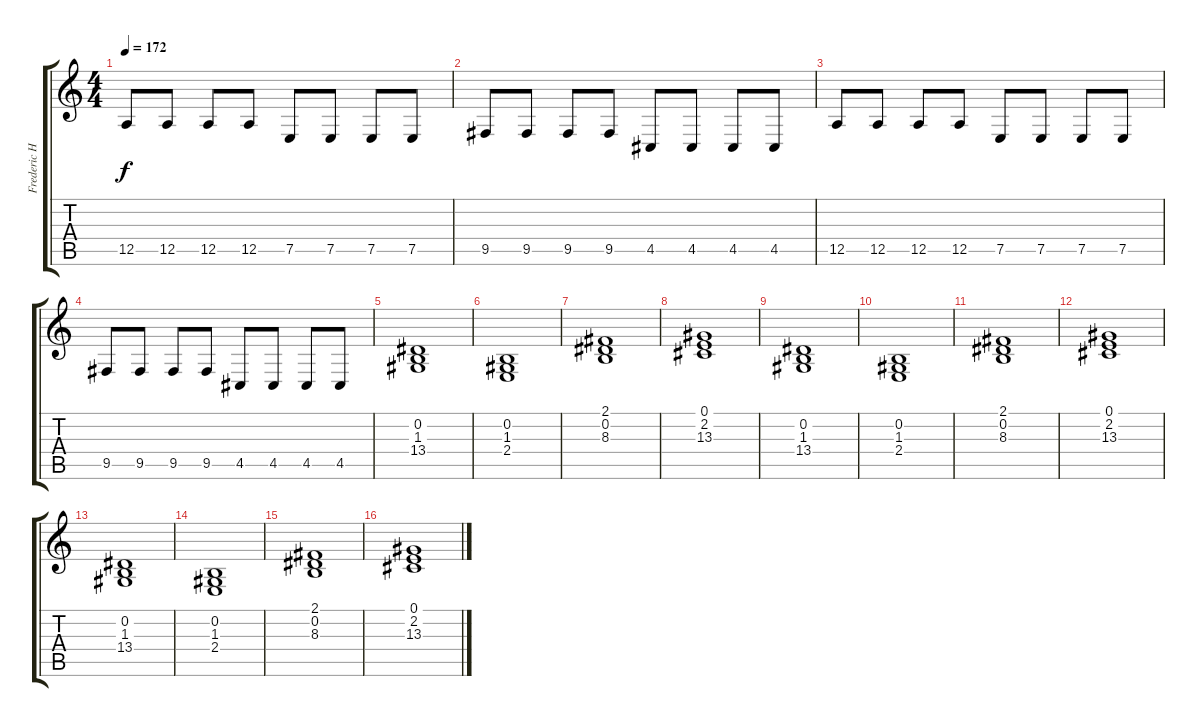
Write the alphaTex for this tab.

\track ("Frederic Helmer" "Frederic H") {instrument stringensemble1}
\staff {score tabs}
\tuning (E4 B3 G3 D3 A2 E2) {hide}
\ts (4 4)
\tempo 172
\clef g2
\ks c
12.5.8{dy f} 12.5.8 12.5.8 12.5.8 7.5.8 7.5.8 7.5.8 7.5.8 |
9.5.8 9.5.8 9.5.8 9.5.8 4.5.8 4.5.8 4.5.8 4.5.8 |
12.5.8 12.5.8 12.5.8 12.5.8 7.5.8 7.5.8 7.5.8 7.5.8 |
9.5.8 9.5.8 9.5.8 9.5.8 4.5.8 4.5.8 4.5.8 4.5.8 |
(0.2 1.3 13.4).1 |
(0.2 1.3 2.4).1 |
(2.1 0.2 8.3).1 |
(0.1 2.2 13.3).1 |
(0.2 1.3 13.4).1 |
(0.2 1.3 2.4).1 |
(2.1 0.2 8.3).1 |
(0.1 2.2 13.3).1 |
(0.2 1.3 13.4).1 |
(0.2 1.3 2.4).1 |
(2.1 0.2 8.3).1 |
(0.1 2.2 13.3).1
